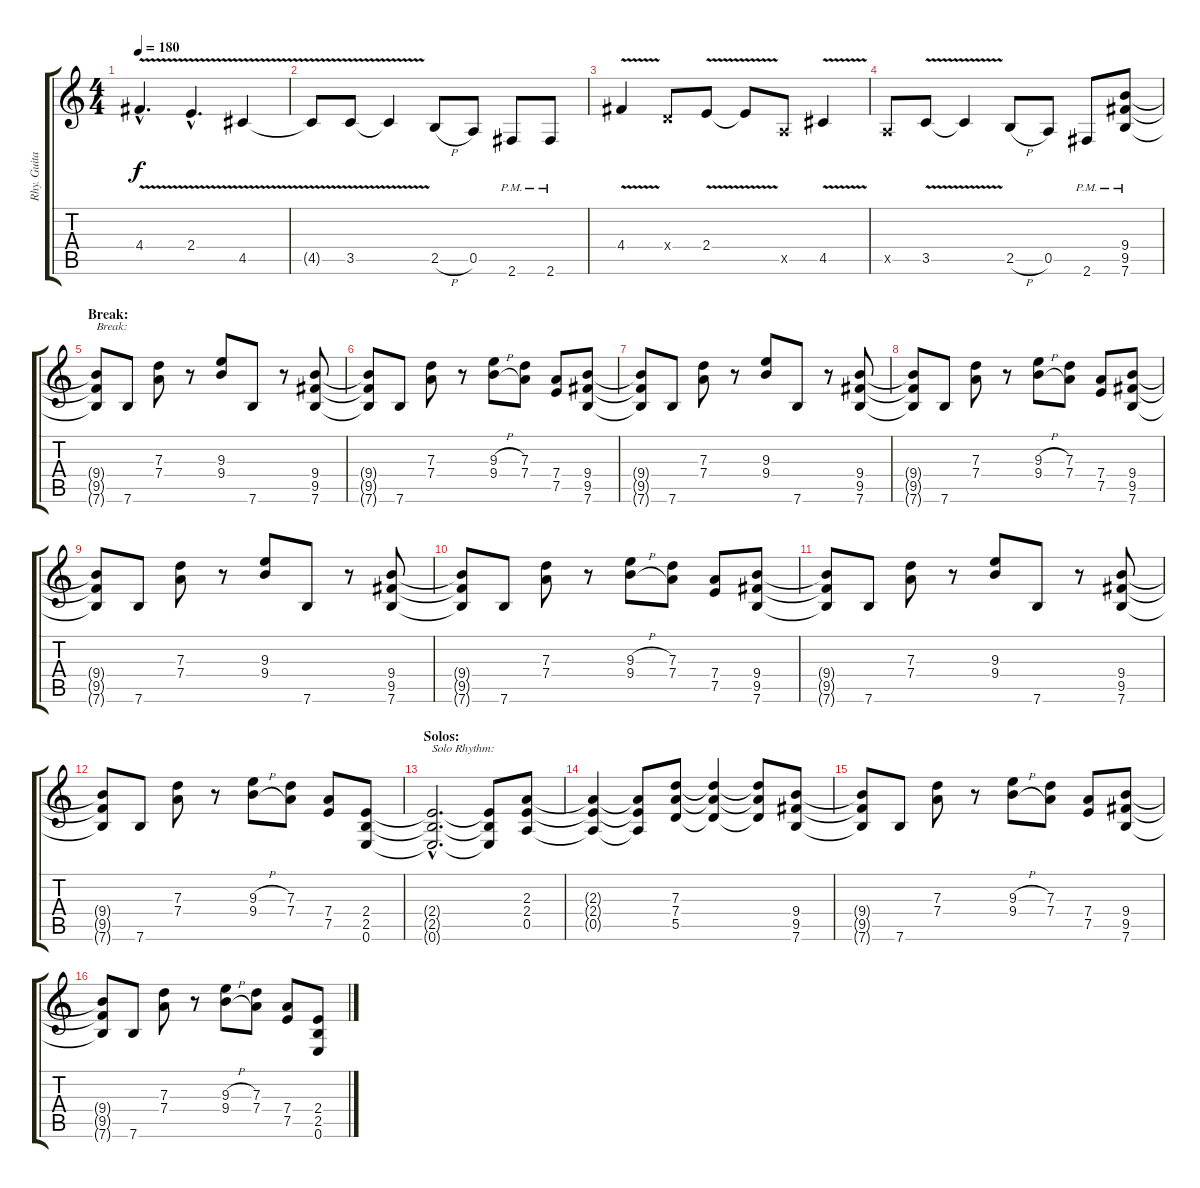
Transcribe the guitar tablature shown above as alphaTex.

\track ("Rhy. Guitar 2" "Rhy. Guita") {instrument distortionguitar}
\staff {score tabs}
\tuning (E4 B3 G3 D3 A2 E2) {hide}
\ts (4 4)
\tempo 180
\clef g2
\ks c
4.4{v hac}.4{d dy f} 2.4{v hac}.4{d} 4.5{v}.4 |
4.5{t}.8 3.5{v}.8 3.5{t}.4 2.5{h}.8 0.5.8 2.6{pm}.8 2.6{pm}.8 |
4.4{v}.4 0.4{x}.8 2.4{v}.8 2.4{t}.8 0.5{x}.8 4.5{v}.4 |
0.5{x}.8 3.5{v}.8 3.5{t}.4 2.5{h}.8 0.5.8 2.6{pm}.8 (9.4 9.5 7.6{pm}).8 |
\section ("" "Break:")
(9.4{t} 9.5{t} 7.6{t}).8{txt "Break:"} 7.6.8 (7.3 7.4).8 r.8 (9.3 9.4).8 7.6.8 r.8 (9.4 9.5 7.6).8 |
(9.4{t} 9.5{t} 7.6{t}).8 7.6.8 (7.3 7.4).8 r.8 (9.3{h} 9.4{h}).8 (7.3 7.4).8 (7.4 7.5).8 (9.4 9.5 7.6).8 |
(9.4{t} 9.5{t} 7.6{t}).8 7.6.8 (7.3 7.4).8 r.8 (9.3 9.4).8 7.6.8 r.8 (9.4 9.5 7.6).8 |
(9.4{t} 9.5{t} 7.6{t}).8 7.6.8 (7.3 7.4).8 r.8 (9.3{h} 9.4{h}).8 (7.3 7.4).8 (7.4 7.5).8 (9.4 9.5 7.6).8 |
(9.4{t} 9.5{t} 7.6{t}).8 7.6.8 (7.3 7.4).8 r.8 (9.3 9.4).8 7.6.8 r.8 (9.4 9.5 7.6).8 |
(9.4{t} 9.5{t} 7.6{t}).8 7.6.8 (7.3 7.4).8 r.8 (9.3{h} 9.4{h}).8 (7.3 7.4).8 (7.4 7.5).8 (9.4 9.5 7.6).8 |
(9.4{t} 9.5{t} 7.6{t}).8 7.6.8 (7.3 7.4).8 r.8 (9.3 9.4).8 7.6.8 r.8 (9.4 9.5 7.6).8 |
(9.4{t} 9.5{t} 7.6{t}).8 7.6.8 (7.3 7.4).8 r.8 (9.3{h} 9.4{h}).8 (7.3 7.4).8 (7.4 7.5).8 (2.4 2.5 0.6).8 |
\section ("" "Solos:")
(2.4{hac t} 2.5{hac t} 0.6{hac t}).2{d txt "Solo Rhythm:"} (2.4{t} 2.5{t} 0.6{t}).8 (2.3 2.4 0.5).8 |
(2.3{t} 2.4{t} 0.5{t}).4 (2.3{t} 2.4{t} 0.5{t}).8 (7.3 7.4 5.5).8 (7.3{t} 7.4{t} 5.5{t}).4 (7.3{t} 7.4{t} 5.5{t}).8 (9.4 9.5 7.6).8 |
(9.4{t} 9.5{t} 7.6{t}).8 7.6.8 (7.3 7.4).8 r.8 (9.3{h} 9.4{h}).8 (7.3 7.4).8 (7.4 7.5).8 (9.4 9.5 7.6).8 |
(9.4{t} 9.5{t} 7.6{t}).8 7.6.8 (7.3 7.4).8 r.8 (9.3{h} 9.4{h}).8 (7.3 7.4).8 (7.4 7.5).8 (2.4 2.5 0.6).8
